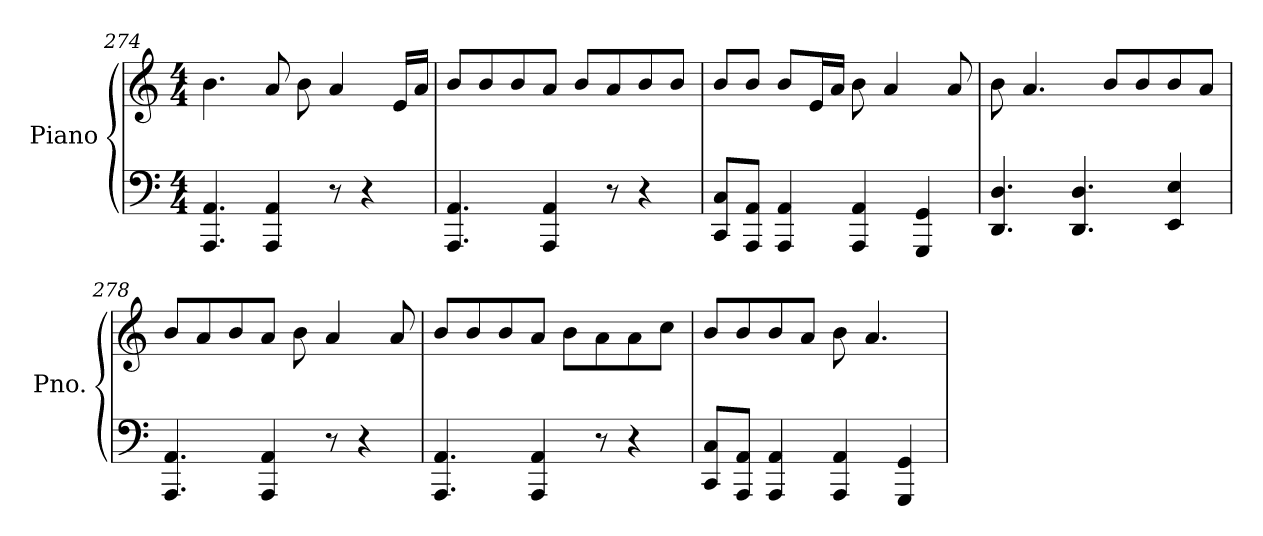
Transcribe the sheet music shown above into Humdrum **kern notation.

**kern	**kern
*part1	*part1
*staff2	*staff1
*I"Piano	*
*I'Pno.	*
*clefF4	*clefG2
*k[]	*k[]
*M4/4	*M4/4
=274	=274
4.AAA/ 4.AA/	4.b\
4AAA/ 4AA/	8a/
.	8b\
8r	4a/
4r	.
.	16e/LL
.	16a/JJ
=275	=275
4.AAA/ 4.AA/	8b/L
.	8b/
.	8b/
4AAA/ 4AA/	8a/J
.	8b/L
8r	8a/
4r	8b/
.	8b/J
!!LO:LB:g=z
=276	=276
8CC/ 8C/L	8b/L
8AAA/ 8AA/J	8b/J
4AAA/ 4AA/	8b/L
.	16e/L
.	16a/JJ
4AAA/ 4AA/	8b\
.	4a/
4GGG/ 4GG/	.
.	8a/
=277	=277
4.DD/ 4.D/	8b\
.	4.a/
4.DD/ 4.D/	.
.	8b/L
.	8b/
4EE/ 4E/	8b/
.	8a/J
=278	=278
4.AAA/ 4.AA/	8b/L
.	8a/
.	8b/
4AAA/ 4AA/	8a/J
.	8b\
8r	4a/
4r	.
.	8a/
=279	=279
4.AAA/ 4.AA/	8b/L
.	8b/
.	8b/
4AAA/ 4AA/	8a/J
.	8b\L
8r	8a\
4r	8a\
.	8cc\J
=280	=280
8CC/ 8C/L	8b/L
8AAA/ 8AA/J	8b/
4AAA/ 4AA/	8b/
.	8a/J
4AAA/ 4AA/	8b\
.	4.a/
4GGG/ 4GG/	.
=	=
*-	*-
